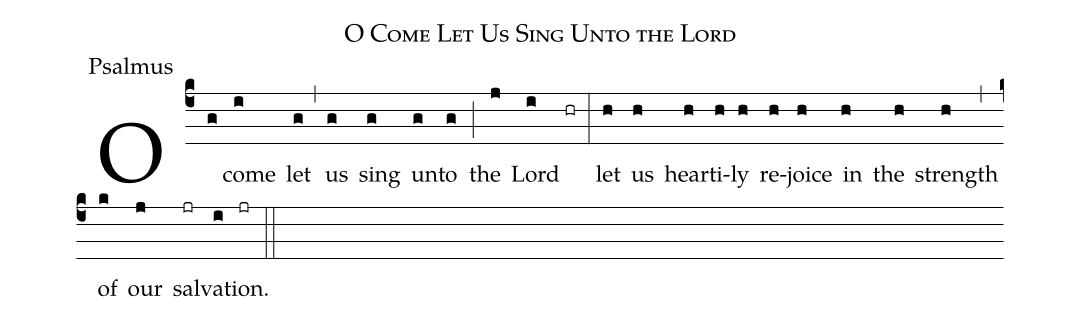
name:O Come Let Us Sing Unto the Lord;
office-part:Psalmus;
%%
(c4) O(g) come(i) let(g) (,) us(g) sing(g) un(g)to(g) (;) the(j) Lord(i) (hr) (:) let(h) us(h) heart(h)i(h)ly(h) re(h)joice(h) in(h) the(h) strength(h)  (,) of(k) our(j) sal(jr)va(i)tion.(jr) (::)
